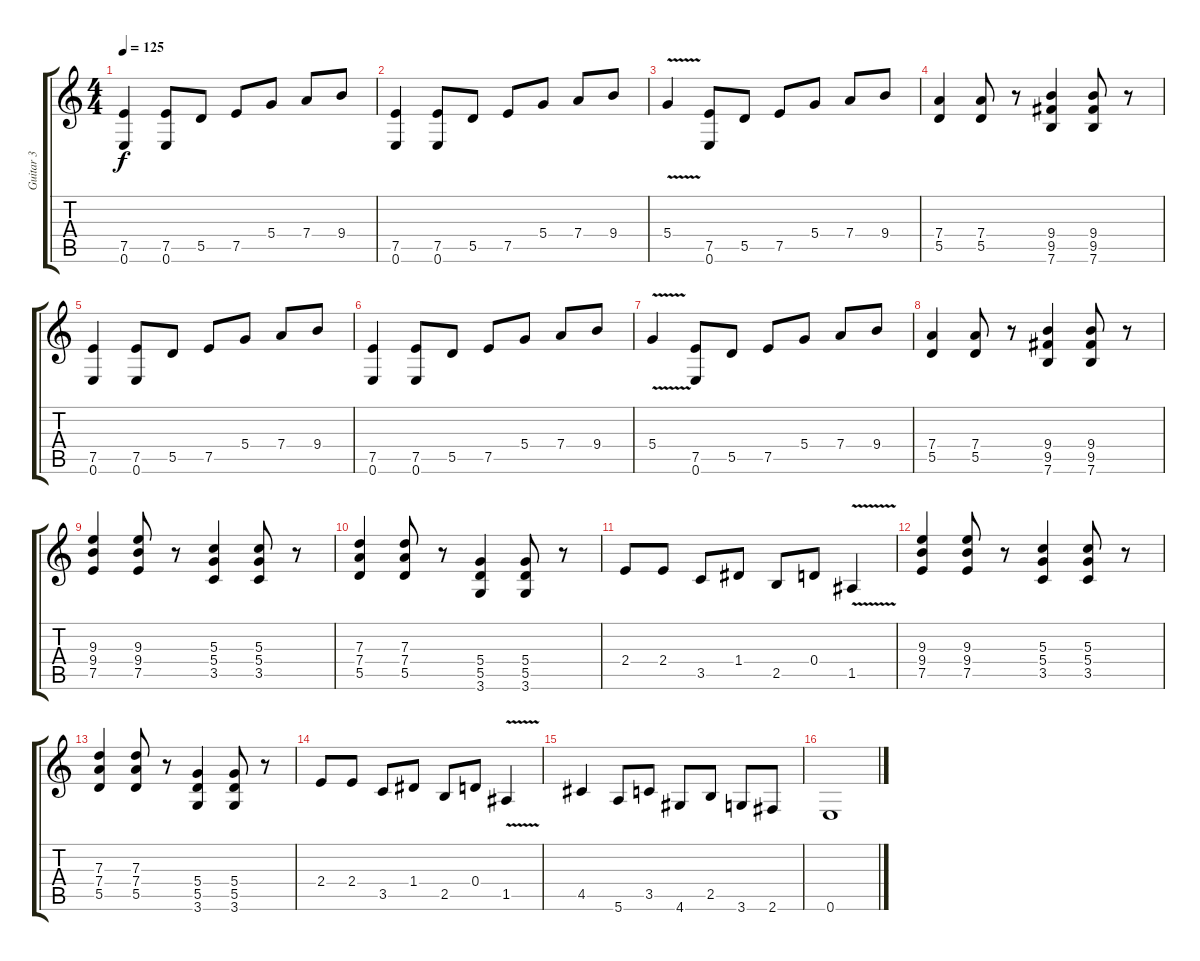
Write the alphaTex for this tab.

\track ("Guitar 3" "Guitar 3") {instrument distortionguitar}
\staff {score tabs}
\tuning (E4 B3 G3 D3 A2 E2) {hide}
\ts (4 4)
\tempo 125
\clef g2
\ks c
(7.5 0.6).4{dy f} (7.5 0.6).8 5.5.8 7.5.8 5.4.8 7.4.8 9.4.8 |
(7.5 0.6).4 (7.5 0.6).8 5.5.8 7.5.8 5.4.8 7.4.8 9.4.8 |
5.4{v}.4 (7.5 0.6).8 5.5.8 7.5.8 5.4.8 7.4.8 9.4.8 |
(7.4 5.5).4 (7.4 5.5).8 r.8 (9.4 9.5 7.6).4 (9.4 9.5 7.6).8 r.8 |
(7.5 0.6).4 (7.5 0.6).8 5.5.8 7.5.8 5.4.8 7.4.8 9.4.8 |
(7.5 0.6).4 (7.5 0.6).8 5.5.8 7.5.8 5.4.8 7.4.8 9.4.8 |
5.4{v}.4 (7.5 0.6).8 5.5.8 7.5.8 5.4.8 7.4.8 9.4.8 |
(7.4 5.5).4 (7.4 5.5).8 r.8 (9.4 9.5 7.6).4 (9.4 9.5 7.6).8 r.8 |
(9.3 9.4 7.5).4 (9.3 9.4 7.5).8 r.8 (5.3 5.4 3.5).4 (5.3 5.4 3.5).8 r.8 |
(7.3 7.4 5.5).4 (7.3 7.4 5.5).8 r.8 (5.4 5.5 3.6).4 (5.4 5.5 3.6).8 r.8 |
2.4.8 2.4.8 3.5.8 1.4.8 2.5.8 0.4.8 1.5{v}.4 |
(9.3 9.4 7.5).4 (9.3 9.4 7.5).8 r.8 (5.3 5.4 3.5).4 (5.3 5.4 3.5).8 r.8 |
(7.3 7.4 5.5).4 (7.3 7.4 5.5).8 r.8 (5.4 5.5 3.6).4 (5.4 5.5 3.6).8 r.8 |
2.4.8 2.4.8 3.5.8 1.4.8 2.5.8 0.4.8 1.5{v}.4 |
4.5.4 5.6.8 3.5.8 4.6.8 2.5.8 3.6.8 2.6.8 |
0.6.1
